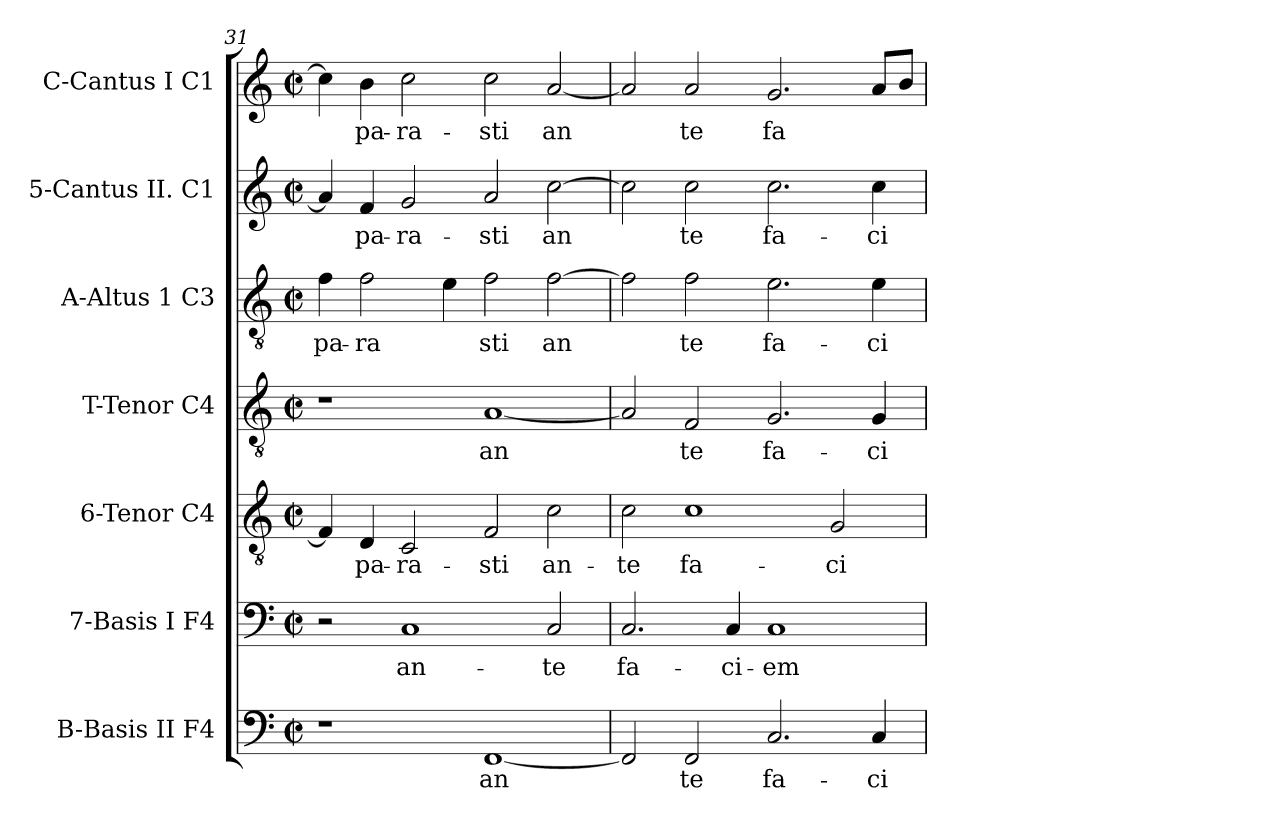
**kern	**text	**kern	**text	**kern	**text	**kern	**text	**kern	**text	**kern	**text	**kern	**text
*part7	*part7	*part6	*part6	*part5	*part5	*part4	*part4	*part3	*part3	*part2	*part2	*part1	*part1
*staff7	*staff7	*staff6	*staff6	*staff5	*staff5	*staff4	*staff4	*staff3	*staff3	*staff2	*staff2	*staff1	*staff1
*I"B-Basis II  F4	*	*I"7-Basis I  F4	*	*I"6-Tenor  C4	*	*I"T-Tenor  C4	*	*I"A-Altus 1  C3	*	*I"5-Cantus II.  C1	*	*I"C-Cantus I  C1	*
*I'B	*	*	*	*	*	*I'T	*	*I'A	*	*	*	*I'C	*
*clefF4	*	*clefF4	*	*clefGv2	*	*clefGv2	*	*clefGv2	*	*clefG2	*	*clefG2	*
*k[]	*	*k[]	*	*k[]	*	*k[]	*	*k[]	*	*k[]	*	*k[]	*
*C:	*	*C:	*	*C:	*	*C:	*	*C:	*	*C:	*	*C:	*
*M2/2	*	*M2/2	*	*M2/2	*	*M2/2	*	*M2/2	*	*M2/2	*	*M2/2	*
*met(c|)	*	*met(c|)	*	*met(c|)	*	*met(c|)	*	*met(c|)	*	*met(c|)	*	*met(c|)	*
=31	=31	=31	=31	=31	=31	=31	=31	=31	=31	=31	=31	=31	=31
!	!	!	!	!	!LO:LY:b:cj	!	!	!	!LO:LY:b:cj	!	!LO:LY:b:cj	!	!LO:LY:b:cj
1r	.	2r	.	4F/]	.	1r	.	4f\	pa-	4a/]	.	4cc\]	.
!	!	!	!	!	!LO:LY:b:cj	!	!	!	!LO:LY:b:cj	!	!LO:LY:b:cj	!	!LO:LY:b:cj
.	.	.	.	4D/	pa-	.	.	2f\	-ra-	4f/	pa-	4b\	pa-
!	!	!	!LO:LY:b:cj	!	!LO:LY:b:cj	!	!	!	!	!	!LO:LY:b:cj	!	!LO:LY:b:cj
.	.	1C	an-	2C/	-ra-	.	.	.	.	2g/	-ra-	2cc\	-ra-
!	!	!	!	!	!	!	!	!	!LO:LY:b:cj	!	!	!	!
.	.	.	.	.	.	.	.	4e\	--	.	.	.	.
!	!LO:LY:b:cj	!	!	!	!LO:LY:b:cj	!	!LO:LY:b:cj	!	!LO:LY:b:cj	!	!LO:LY:b:cj	!	!LO:LY:b:cj
[>1FF	an-	.	.	2F/	-sti	[>1A	an-	2f\	-sti	2a/	-sti	2cc\	-sti
!	!	!	!LO:LY:b:cj	!	!LO:LY:b:cj	!	!	!	!LO:LY:b:cj	!	!LO:LY:b:cj	!	!LO:LY:b:cj
.	.	2C/	-te	2c\	an-	.	.	[>2f\	an-	[>2cc\	an-	[>2a/	an-
!!LO:PB:g=z
=32	=32	=32	=32	=32	=32	=32	=32	=32	=32	=32	=32	=32	=32
!	!LO:LY:b:cj	!	!LO:LY:b:cj	!	!LO:LY:b:cj	!	!LO:LY:b:cj	!	!LO:LY:b:cj	!	!LO:LY:b:cj	!	!LO:LY:b:cj
2FF/]	--	2.C/	fa-	2c\	-te	2A/]	--	2f\]	--	2cc\]	--	2a/]	--
!	!LO:LY:b:cj	!	!	!	!LO:LY:b:cj	!	!LO:LY:b:cj	!	!LO:LY:b:cj	!	!LO:LY:b:cj	!	!LO:LY:b:cj
2FF/	-te	.	.	1c	fa-	2F/	-te	2f\	-te	2cc\	-te	2a/	-te
!	!	!	!LO:LY:b:cj	!	!	!	!	!	!	!	!	!	!
.	.	4C/	-ci-	.	.	.	.	.	.	.	.	.	.
!	!LO:LY:b:cj	!	!LO:LY:b:cj	!	!	!	!LO:LY:b:cj	!	!LO:LY:b:cj	!	!LO:LY:b:cj	!	!LO:LY:b:cj
2.C/	fa-	1C	-em	.	.	2.G/	fa-	2.e\	fa-	2.cc\	fa-	2.g/	fa-
!	!	!	!	!	!LO:LY:b:cj	!	!	!	!	!	!	!	!
.	.	.	.	2G/	-ci-	.	.	.	.	.	.	.	.
!	!LO:LY:b:cj	!	!	!	!	!	!LO:LY:b:cj	!	!LO:LY:b:cj	!	!LO:LY:b:cj	!	!LO:LY:b:cj
4C/	-ci-	.	.	.	.	4G/	-ci-	4e\	-ci-	4cc\	-ci-	8a/L	--
!	!	!	!	!	!	!	!	!	!	!	!	!	!LO:LY:b:cj
.	.	.	.	.	.	.	.	.	.	.	.	8b/J	--
=	=	=	=	=	=	=	=	=	=	=	=	=	=
*-	*-	*-	*-	*-	*-	*-	*-	*-	*-	*-	*-	*-	*-
